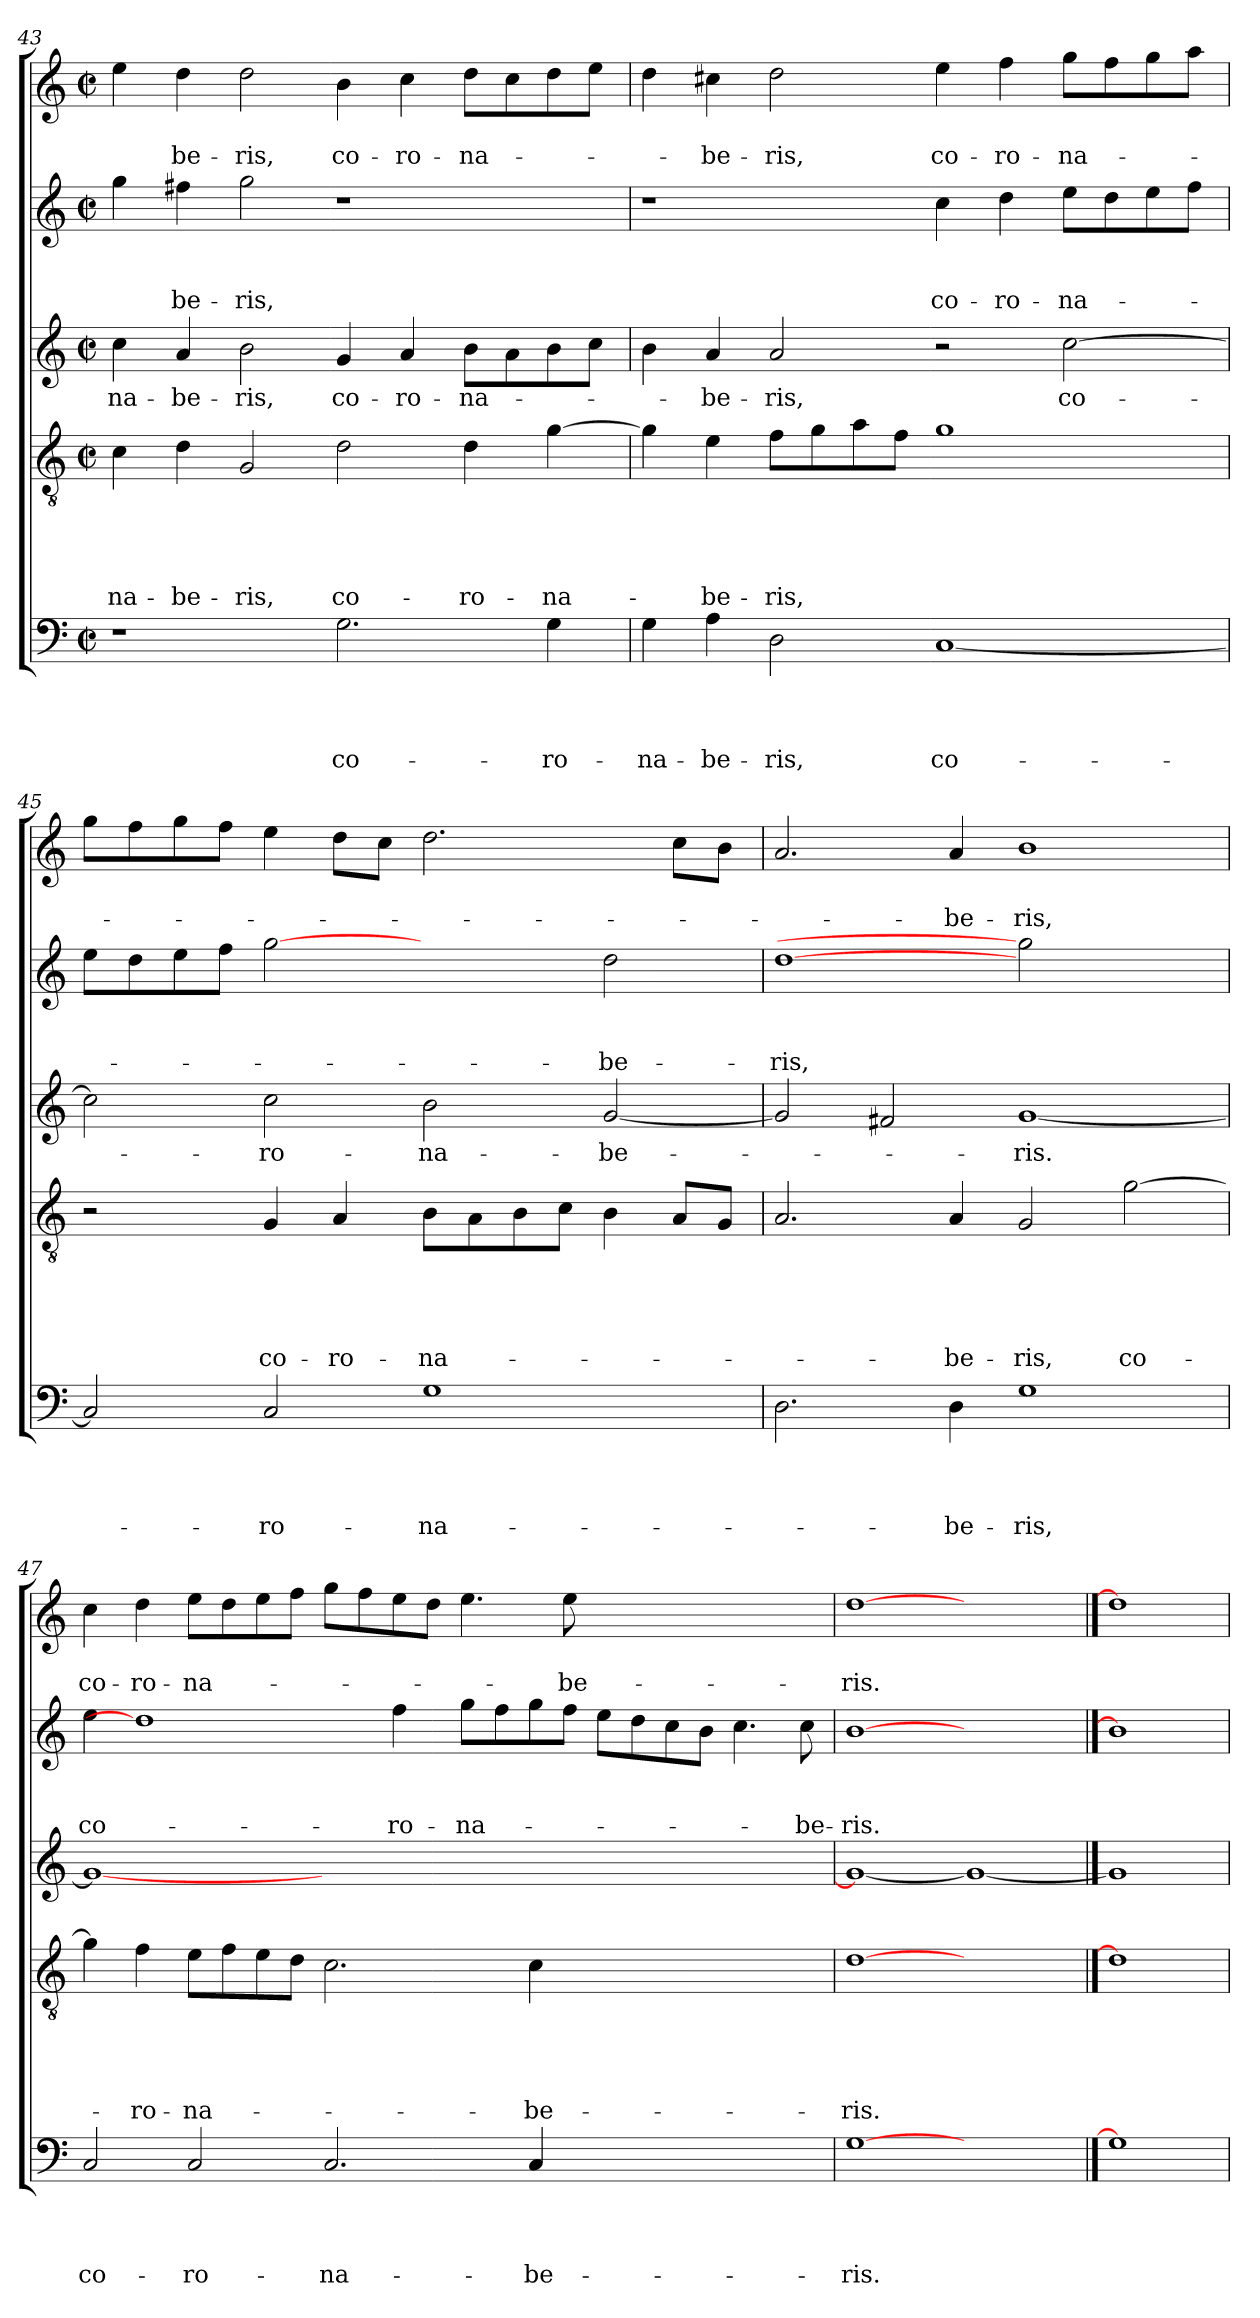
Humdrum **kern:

**kern	**text	**text	**text	**text	**kern	**text	**text	**text	**text	**text	**kern	**text	**kern	**text	**text	**text	**kern	**text	**text
*part5	*part5	*part5	*part5	*part5	*part4	*part4	*part4	*part4	*part4	*part4	*part3	*part3	*part2	*part2	*part2	*part2	*part1	*part1	*part1
*staff5	*staff5	*staff5	*staff5	*staff5	*staff4	*staff4	*staff4	*staff4	*staff4	*staff4	*staff3	*staff3	*staff2	*staff2	*staff2	*staff2	*staff1	*staff1	*staff1
*clefF4	*	*	*	*	*clefGv2	*	*	*	*	*	*clefG2	*	*clefG2	*	*	*	*clefG2	*	*
*k[]	*	*	*	*	*k[]	*	*	*	*	*	*k[]	*	*k[]	*	*	*	*k[]	*	*
*C:	*	*	*	*	*C:	*	*	*	*	*	*C:	*	*C:	*	*	*	*C:	*	*
*M2/2	*	*	*	*	*M2/2	*	*	*	*	*	*M2/2	*	*M2/2	*	*	*	*M2/2	*	*
*met(c|)	*	*	*	*	*met(c|)	*	*	*	*	*	*met(c|)	*	*met(c|)	*	*	*	*met(c|)	*	*
=43	=43	=43	=43	=43	=43	=43	=43	=43	=43	=43	=43	=43	=43	=43	=43	=43	=43	=43	=43
!	!	!	!	!	!	!	!	!	!	!LO:LY:b	!	!LO:LY:b	!	!	!	!	!	!	!
1r	.	.	.	.	4c\	.	.	.	.	-na-	4cc\	-na-	4gg\	.	.	.	4ee\	.	.
!	!	!	!	!	!	!	!	!	!	!LO:LY:b	!	!LO:LY:b	!	!	!	!LO:LY:b	!	!	!LO:LY:b
.	.	.	.	.	4d\	.	.	.	.	-be-	4a/	-be-	4ff#X\	.	.	-be-	4dd\	.	-be-
!	!	!	!	!	!	!	!	!	!	!LO:LY:b	!	!LO:LY:b	!	!	!	!LO:LY:b	!	!	!LO:LY:b
.	.	.	.	.	2G/	.	.	.	.	-ris,	2b\	-ris,	2gg\	.	.	-ris,	2dd\	.	-ris,
!	!	!	!	!LO:LY:b	!	!	!	!	!	!LO:LY:b	!	!LO:LY:b	!	!	!	!	!	!	!LO:LY:b
2.G\	.	.	.	co-	2d\	.	.	.	.	co-	4g/	co-	1r	.	.	.	4b\	.	co-
!	!	!	!	!	!	!	!	!	!	!	!	!LO:LY:b	!	!	!	!	!	!	!LO:LY:b
.	.	.	.	.	.	.	.	.	.	.	4a/	-ro-	.	.	.	.	4cc\	.	-ro-
!	!	!	!	!	!	!	!	!	!	!LO:LY:b	!	!LO:LY:b	!	!	!	!	!	!	!LO:LY:b
.	.	.	.	.	4d\	.	.	.	.	-ro-	8b\L	-na-	.	.	.	.	8dd\L	.	-na-
.	.	.	.	.	.	.	.	.	.	.	8a\	.	.	.	.	.	8cc\	.	.
!	!	!	!	!LO:LY:b	!	!	!	!	!	!LO:LY:b	!	!	!	!	!	!	!	!	!
4G\	.	.	.	-ro-	[4g\	.	.	.	.	-na-	8b\	.	.	.	.	.	8dd\	.	.
.	.	.	.	.	.	.	.	.	.	.	8cc\J	.	.	.	.	.	8ee\J	.	.
=44	=44	=44	=44	=44	=44	=44	=44	=44	=44	=44	=44	=44	=44	=44	=44	=44	=44	=44	=44
!	!	!	!	!LO:LY:b	!	!	!	!	!	!	!	!	!	!	!	!	!	!	!
4G\	.	.	.	-na-	4g\]	.	.	.	.	.	4b\	.	1r	.	.	.	4dd\	.	.
!	!	!	!	!LO:LY:b	!	!	!	!	!	!LO:LY:b	!	!LO:LY:b	!	!	!	!	!	!	!LO:LY:b
4A\	.	.	.	-be-	4e\	.	.	.	.	-be-	4a/	-be-	.	.	.	.	4cc#X\	.	-be-
!	!	!	!	!LO:LY:b	!	!	!	!	!	!LO:LY:b	!	!LO:LY:b	!	!	!	!	!	!	!LO:LY:b
2D\	.	.	.	-ris,	8f\L	.	.	.	.	-ris,	2a/	-ris,	.	.	.	.	2dd\	.	-ris,
.	.	.	.	.	8g\	.	.	.	.	.	.	.	.	.	.	.	.	.	.
.	.	.	.	.	8a\	.	.	.	.	.	.	.	.	.	.	.	.	.	.
.	.	.	.	.	8f\J	.	.	.	.	.	.	.	.	.	.	.	.	.	.
!	!	!	!	!LO:LY:b	!	!	!	!	!	!	!	!	!	!	!	!LO:LY:b	!	!	!LO:LY:b
[1C	.	.	.	co-	1g	.	.	.	.	.	2r	.	4cc\	.	.	co-	4ee\	.	co-
!	!	!	!	!	!	!	!	!	!	!	!	!	!	!	!	!LO:LY:b	!	!	!LO:LY:b
.	.	.	.	.	.	.	.	.	.	.	.	.	4dd\	.	.	-ro-	4ff\	.	-ro-
!	!	!	!	!	!	!	!	!	!	!	!	!LO:LY:b	!	!	!	!LO:LY:b	!	!	!LO:LY:b
.	.	.	.	.	.	.	.	.	.	.	[2cc\	co-	8ee\L	.	.	-na-	8gg\L	.	-na-
.	.	.	.	.	.	.	.	.	.	.	.	.	8dd\	.	.	.	8ff\	.	.
.	.	.	.	.	.	.	.	.	.	.	.	.	8ee\	.	.	.	8gg\	.	.
.	.	.	.	.	.	.	.	.	.	.	.	.	8ff\J	.	.	.	8aa\J	.	.
=45	=45	=45	=45	=45	=45	=45	=45	=45	=45	=45	=45	=45	=45	=45	=45	=45	=45	=45	=45
2C/]	.	.	.	.	2r	.	.	.	.	.	2cc\]	.	8ee\L	.	.	.	8gg\L	.	.
.	.	.	.	.	.	.	.	.	.	.	.	.	8dd\	.	.	.	8ff\	.	.
.	.	.	.	.	.	.	.	.	.	.	.	.	8ee\	.	.	.	8gg\	.	.
.	.	.	.	.	.	.	.	.	.	.	.	.	8ff\J	.	.	.	8ff\J	.	.
!	!	!	!	!LO:LY:b	!	!	!	!	!	!LO:LY:b	!	!LO:LY:b	!	!	!	!	!	!	!
2C/	.	.	.	-ro-	4G/	.	.	.	.	co-	2cc\	-ro-	[2gg	.	.	.	4ee\	.	.
!	!	!	!	!	!	!	!	!	!	!LO:LY:b	!	!	!	!	!	!	!	!	!
.	.	.	.	.	4A/	.	.	.	.	-ro-	.	.	.	.	.	.	8dd\L	.	.
.	.	.	.	.	.	.	.	.	.	.	.	.	.	.	.	.	8cc\J	.	.
!	!	!	!	!LO:LY:b	!	!	!	!	!	!LO:LY:b	!	!LO:LY:b	!	!	!	!	!	!	!
1G	.	.	.	-na-	8B\L	.	.	.	.	-na-	2b\	-na-	2ryy	.	.	.	2.dd\	.	.
.	.	.	.	.	8A\	.	.	.	.	.	.	.	.	.	.	.	.	.	.
.	.	.	.	.	8B\	.	.	.	.	.	.	.	.	.	.	.	.	.	.
.	.	.	.	.	8c\J	.	.	.	.	.	.	.	.	.	.	.	.	.	.
!	!	!	!	!	!	!	!	!	!	!	!	!LO:LY:b	!	!	!	!LO:LY:b	!	!	!
.	.	.	.	.	4B\	.	.	.	.	.	[2g/	-be-	2dd\	.	.	-be-	.	.	.
.	.	.	.	.	8A/L	.	.	.	.	.	.	.	.	.	.	.	8cc\L	.	.
.	.	.	.	.	8G/J	.	.	.	.	.	.	.	.	.	.	.	8b\J	.	.
!!LO:LB:g=z
=46	=46	=46	=46	=46	=46	=46	=46	=46	=46	=46	=46	=46	=46	=46	=46	=46	=46	=46	=46
!	!	!	!	!	!	!	!	!	!	!	!	!	!	!	!	!LO:LY:b	!	!	!
2.D\	.	.	.	.	2.A/	.	.	.	.	.	2g/]	.	[1dd	.	.	-ris,	2.a/	.	.
.	.	.	.	.	.	.	.	.	.	.	2f#X/	.	.	.	.	.	.	.	.
!	!	!	!	!LO:LY:b	!	!	!	!	!	!LO:LY:b	!	!	!	!	!	!	!	!	!LO:LY:b
4D\	.	.	.	-be-	4A/	.	.	.	.	-be-	.	.	.	.	.	.	4a/	.	-be-
!	!	!	!	!LO:LY:b	!	!	!	!	!	!LO:LY:b	!	!LO:LY:b	!	!	!	!	!	!	!LO:LY:b
1G	.	.	.	-ris,	2G/	.	.	.	.	-ris,	[1g	-ris.	2gg]	.	.	.	1b	.	-ris,
!	!	!	!	!	!	!	!	!	!	!LO:LY:b	!	!	!	!	!	!	!	!	!
.	.	.	.	.	[2g\	.	.	.	.	co-	.	.	2ryy	.	.	.	.	.	.
=47	=47	=47	=47	=47	=47	=47	=47	=47	=47	=47	=47	=47	=47	=47	=47	=47	=47	=47	=47
!	!	!	!	!LO:LY:b	!	!	!	!	!	!	!	!	!	!	!	!LO:LY:b	!	!	!LO:LY:b
2C/	.	.	.	co-	4g\]	.	.	.	.	.	1g_	.	4ee\	.	.	co-	4cc\	.	co-
!	!	!	!	!	!	!	!	!	!	!LO:LY:b	!	!	!	!	!	!	!	!	!LO:LY:b
.	.	.	.	.	4f\	.	.	.	.	-ro-	.	.	1dd]	.	.	.	4dd\	.	-ro-
!	!	!	!	!LO:LY:b	!	!	!	!	!	!LO:LY:b	!	!	!	!	!	!	!	!	!LO:LY:b
2C/	.	.	.	-ro-	8e\L	.	.	.	.	-na-	.	.	.	.	.	.	8ee\L	.	-na-
.	.	.	.	.	8f\	.	.	.	.	.	.	.	.	.	.	.	8dd\	.	.
.	.	.	.	.	8e\	.	.	.	.	.	.	.	.	.	.	.	8ee\	.	.
.	.	.	.	.	8d\J	.	.	.	.	.	.	.	.	.	.	.	8ff\J	.	.
!	!	!	!	!LO:LY:b	!	!	!	!	!	!	!	!	!	!	!	!	!	!	!
2.C/	.	.	.	-na-	2.c\	.	.	.	.	.	0ryy	.	.	.	.	.	8gg\L	.	.
.	.	.	.	.	.	.	.	.	.	.	.	.	.	.	.	.	8ff\	.	.
!	!	!	!	!	!	!	!	!	!	!	!	!	!	!	!	!LO:LY:b	!	!	!
.	.	.	.	.	.	.	.	.	.	.	.	.	4ff\	.	.	-ro-	8ee\	.	.
.	.	.	.	.	.	.	.	.	.	.	.	.	.	.	.	.	8dd\J	.	.
!	!	!	!	!	!	!	!	!	!	!	!	!	!	!	!	!LO:LY:b	!	!	!
.	.	.	.	.	.	.	.	.	.	.	.	.	8gg\L	.	.	-na-	4.ee\	.	.
.	.	.	.	.	.	.	.	.	.	.	.	.	8ff\	.	.	.	.	.	.
!	!	!	!	!LO:LY:b	!	!	!	!	!	!LO:LY:b	!	!	!	!	!	!	!	!	!
4C/	.	.	.	-be-	4c\	.	.	.	.	-be-	.	.	8gg\	.	.	.	.	.	.
!	!	!	!	!	!	!	!	!	!	!	!	!	!	!	!	!	!	!	!LO:LY:b
.	.	.	.	.	.	.	.	.	.	.	.	.	8ff\J	.	.	.	8ee\	.	-be-
1ryy	.	.	.	.	1ryy	.	.	.	.	.	.	.	8ee\L	.	.	.	1ryy	.	.
.	.	.	.	.	.	.	.	.	.	.	.	.	8dd\	.	.	.	.	.	.
.	.	.	.	.	.	.	.	.	.	.	.	.	8cc\	.	.	.	.	.	.
.	.	.	.	.	.	.	.	.	.	.	.	.	8b\J	.	.	.	.	.	.
.	.	.	.	.	.	.	.	.	.	.	.	.	4.cc\	.	.	.	.	.	.
!	!	!	!	!	!	!	!	!	!	!	!	!	!	!	!	!LO:LY:b	!	!	!
.	.	.	.	.	.	.	.	.	.	.	.	.	8cc\	.	.	-be-	.	.	.
=48	=48	=48	=48	=48	=48	=48	=48	=48	=48	=48	=48	=48	=48	=48	=48	=48	=48	=48	=48
!	!	!	!	!LO:LY:b	!	!	!	!	!	!LO:LY:b	!	!	!	!	!	!LO:LY:b	!	!	!LO:LY:b
[1G	.	.	.	-ris.	[1d	.	.	.	.	-ris.	1g_	.	[1b	.	.	-ris.	[1dd	.	-ris.
1ryy	.	.	.	.	1ryy	.	.	.	.	.	1g_	.	1ryy	.	.	.	1ryy	.	.
==49	==49	==49	==49	==49	==49	==49	==49	==49	==49	==49	==49	==49	==49	==49	==49	==49	==49	==49	==49
1G]	.	.	.	.	1d]	.	.	.	.	.	1g]	.	1b]	.	.	.	1dd]	.	.
=	=	=	=	=	=	=	=	=	=	=	=	=	=	=	=	=	=	=	=
*-	*-	*-	*-	*-	*-	*-	*-	*-	*-	*-	*-	*-	*-	*-	*-	*-	*-	*-	*-
